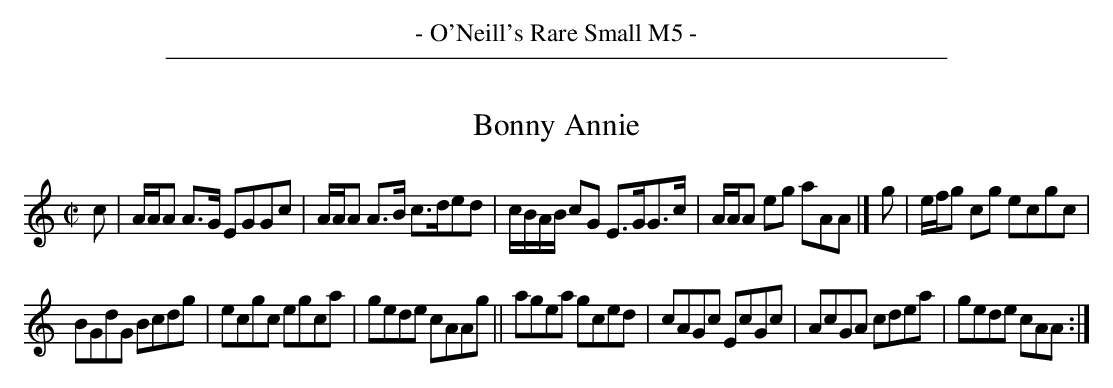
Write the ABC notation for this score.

X:1
T: Bonny Annie
M: C|
L: 1/8
K: Am
c |\
A/A/A A>G EGGc | A/A/A A>B c>ded | c/B/A/B/ cG E>GG>c | A/A/A eg aAA |] g | e/f/g cg ecgc |
BGdG Bcdg | ecgc egca | gede cAAg || agea gced | cAGc EcGc | AcGA cdea | gede cAA :|
